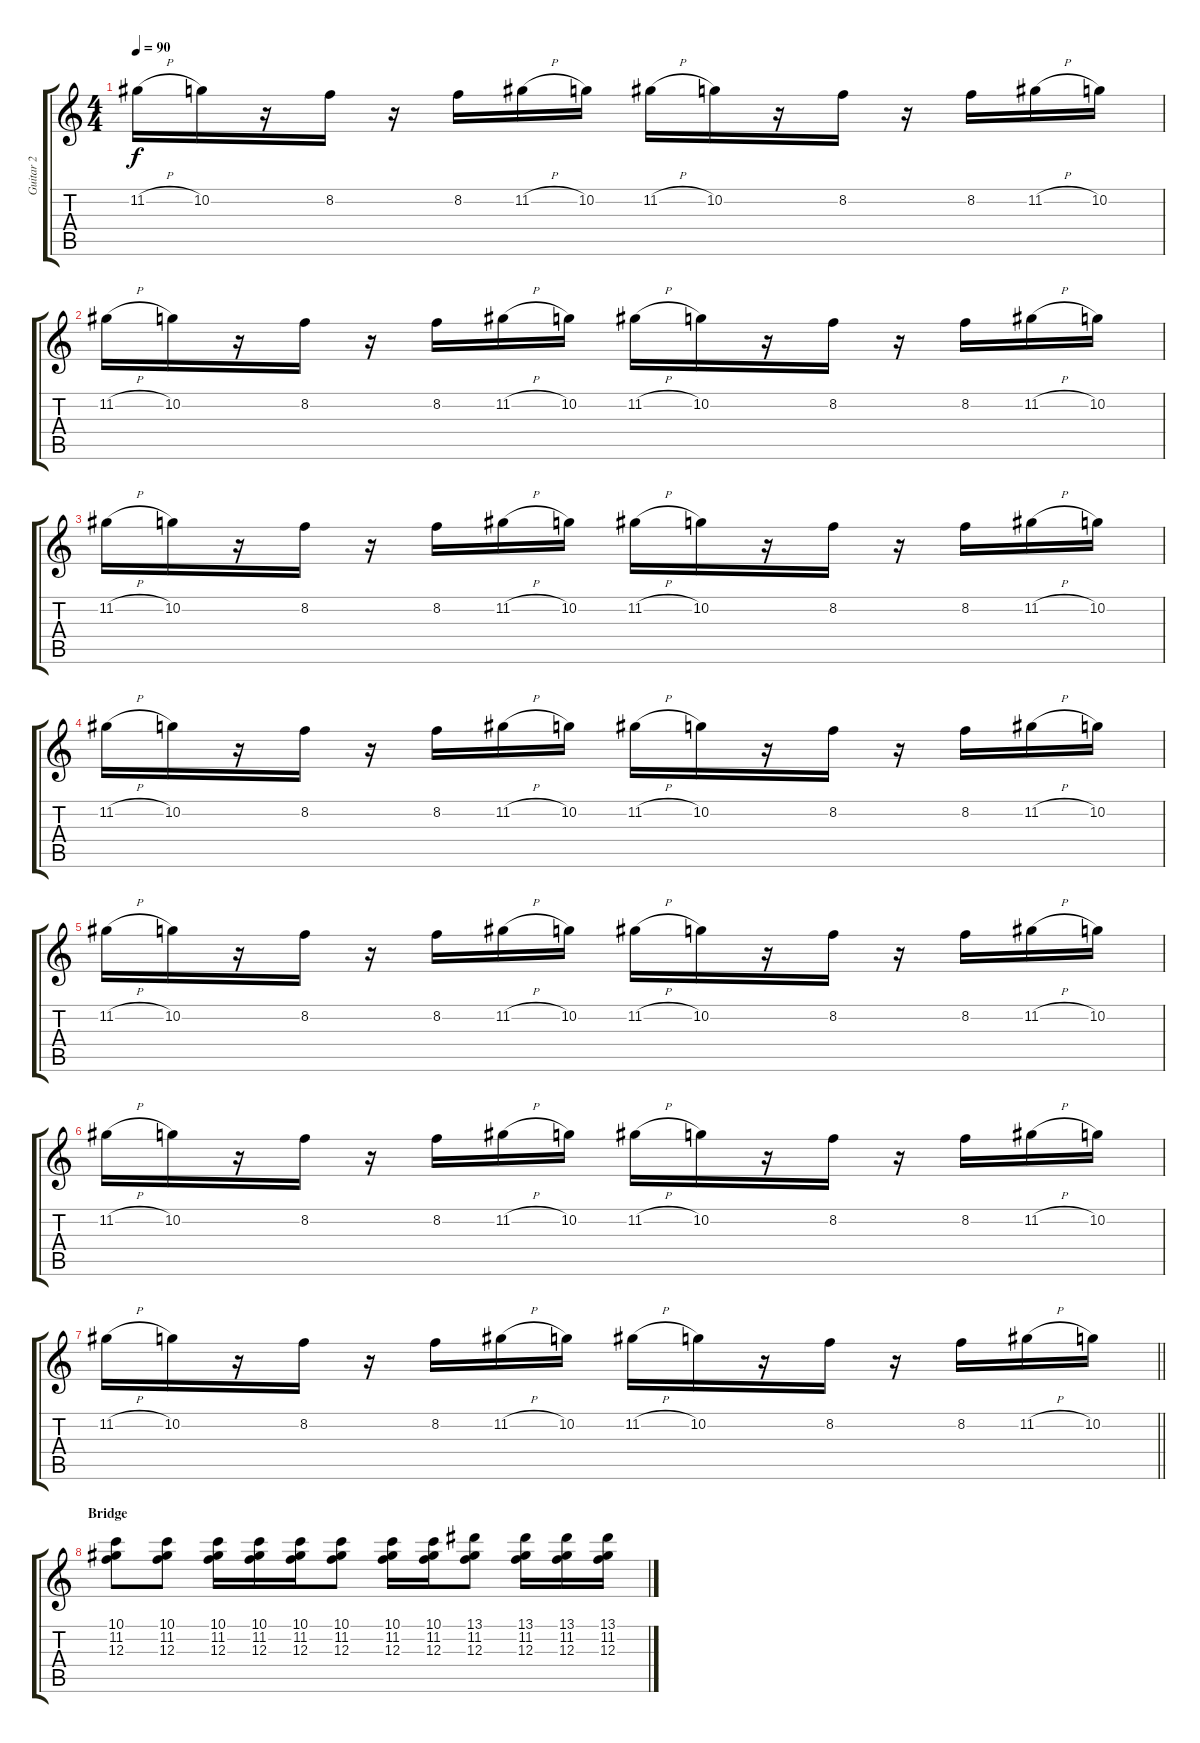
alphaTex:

\track ("Guitar 2" "Guitar 2") {instrument acousticguitarsteel}
\staff {score tabs}
\tuning (D4 A3 F3 C3 G2 C2) {hide}
\ts (4 4)
\tempo 90
\clef g2
\ks c
11.2{h}.16{dy f} 10.2.16 r.16 8.2.16 r.16 8.2.16 11.2{h}.16 10.2.16 11.2{h}.16 10.2.16 r.16 8.2.16 r.16 8.2.16 11.2{h}.16 10.2.16 |
11.2{h}.16 10.2.16 r.16 8.2.16 r.16 8.2.16 11.2{h}.16 10.2.16 11.2{h}.16 10.2.16 r.16 8.2.16 r.16 8.2.16 11.2{h}.16 10.2.16 |
11.2{h}.16 10.2.16 r.16 8.2.16 r.16 8.2.16 11.2{h}.16 10.2.16 11.2{h}.16 10.2.16 r.16 8.2.16 r.16 8.2.16 11.2{h}.16 10.2.16 |
11.2{h}.16 10.2.16 r.16 8.2.16 r.16 8.2.16 11.2{h}.16 10.2.16 11.2{h}.16 10.2.16 r.16 8.2.16 r.16 8.2.16 11.2{h}.16 10.2.16 |
11.2{h}.16 10.2.16 r.16 8.2.16 r.16 8.2.16 11.2{h}.16 10.2.16 11.2{h}.16 10.2.16 r.16 8.2.16 r.16 8.2.16 11.2{h}.16 10.2.16 |
11.2{h}.16 10.2.16 r.16 8.2.16 r.16 8.2.16 11.2{h}.16 10.2.16 11.2{h}.16 10.2.16 r.16 8.2.16 r.16 8.2.16 11.2{h}.16 10.2.16 |
\barLineRight lightlight
11.2{h}.16 10.2.16 r.16 8.2.16 r.16 8.2.16 11.2{h}.16 10.2.16 11.2{h}.16 10.2.16 r.16 8.2.16 r.16 8.2.16 11.2{h}.16 10.2.16 |
\section ("" "Bridge")
(10.1 11.2 12.3).8 (10.1 11.2 12.3).8 (10.1 11.2 12.3).16 (10.1 11.2 12.3).16 (10.1 11.2 12.3).16 (10.1 11.2 12.3).8 (10.1 11.2 12.3).16 (10.1 11.2 12.3).16 (13.1 11.2 12.3).8 (13.1 11.2 12.3).16 (13.1 11.2 12.3).16 (13.1 11.2 12.3).16
